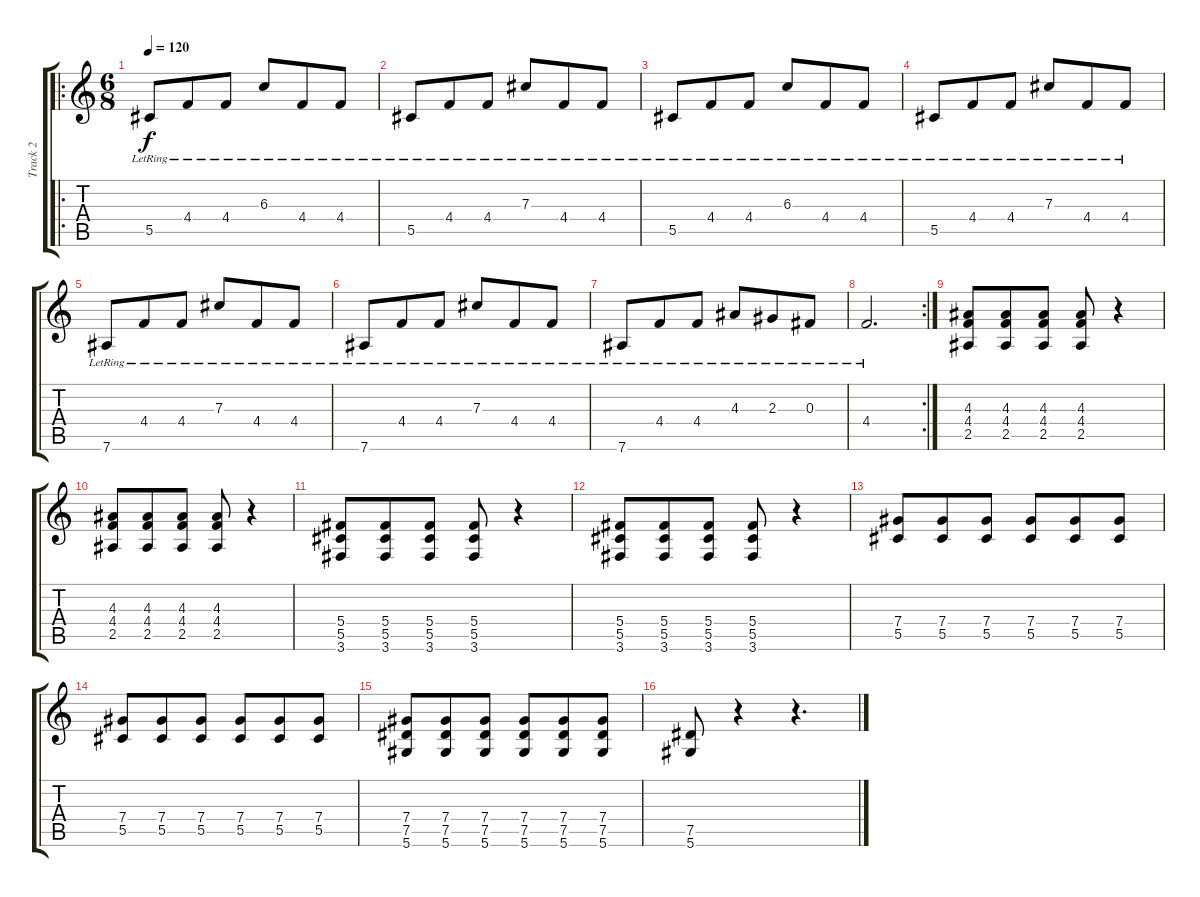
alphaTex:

\track ("Track 2" "Track 2") {instrument overdrivenguitar}
\staff {score tabs}
\tuning (Eb4 Bb3 Gb3 Db3 Ab2 Eb2) {hide}
\ro
\ts (6 8)
\tempo 120
\clef g2
\ks c
5.5{lr}.8{dy f instrument electricguitarclean} 4.4{lr}.8 4.4{lr}.8 6.3{lr}.8 4.4{lr}.8 4.4{lr}.8 |
5.5{lr}.8{instrument electricguitarclean} 4.4{lr}.8 4.4{lr}.8 7.3{lr}.8 4.4{lr}.8 4.4{lr}.8 |
5.5{lr}.8{instrument electricguitarclean} 4.4{lr}.8 4.4{lr}.8 6.3{lr}.8 4.4{lr}.8 4.4{lr}.8 |
5.5{lr}.8{instrument electricguitarclean} 4.4{lr}.8 4.4{lr}.8 7.3{lr}.8 4.4{lr}.8 4.4{lr}.8 |
7.6{lr}.8 4.4{lr}.8 4.4{lr}.8 7.3{lr}.8 4.4{lr}.8 4.4{lr}.8 |
7.6{lr}.8 4.4{lr}.8 4.4{lr}.8 7.3{lr}.8 4.4{lr}.8 4.4{lr}.8 |
7.6{lr}.8 4.4{lr}.8 4.4{lr}.8 4.3{lr}.8 2.3{lr}.8 0.3{lr}.8 |
\rc 2
4.4{lr}.2{d} |
(4.3 4.4 2.5).8{instrument overdrivenguitar} (4.3 4.4 2.5).8 (4.3 4.4 2.5).8 (4.3 4.4 2.5).8 r.4 |
(4.3 4.4 2.5).8 (4.3 4.4 2.5).8 (4.3 4.4 2.5).8 (4.3 4.4 2.5).8 r.4 |
(5.4 5.5 3.6).8{instrument overdrivenguitar} (5.4 5.5 3.6).8 (5.4 5.5 3.6).8 (5.4 5.5 3.6).8 r.4 |
(5.4 5.5 3.6).8 (5.4 5.5 3.6).8 (5.4 5.5 3.6).8 (5.4 5.5 3.6).8 r.4 |
(7.4 5.5).8 (7.4 5.5).8 (7.4 5.5).8 (7.4 5.5).8 (7.4 5.5).8 (7.4 5.5).8 |
(7.4 5.5).8 (7.4 5.5).8 (7.4 5.5).8 (7.4 5.5).8 (7.4 5.5).8 (7.4 5.5).8 |
(7.4 7.5 5.6).8 (7.4 7.5 5.6).8 (7.4 7.5 5.6).8 (7.4 7.5 5.6).8 (7.4 7.5 5.6).8 (7.4 7.5 5.6).8 |
(7.5 5.6).8 r.4 r.4{d}
